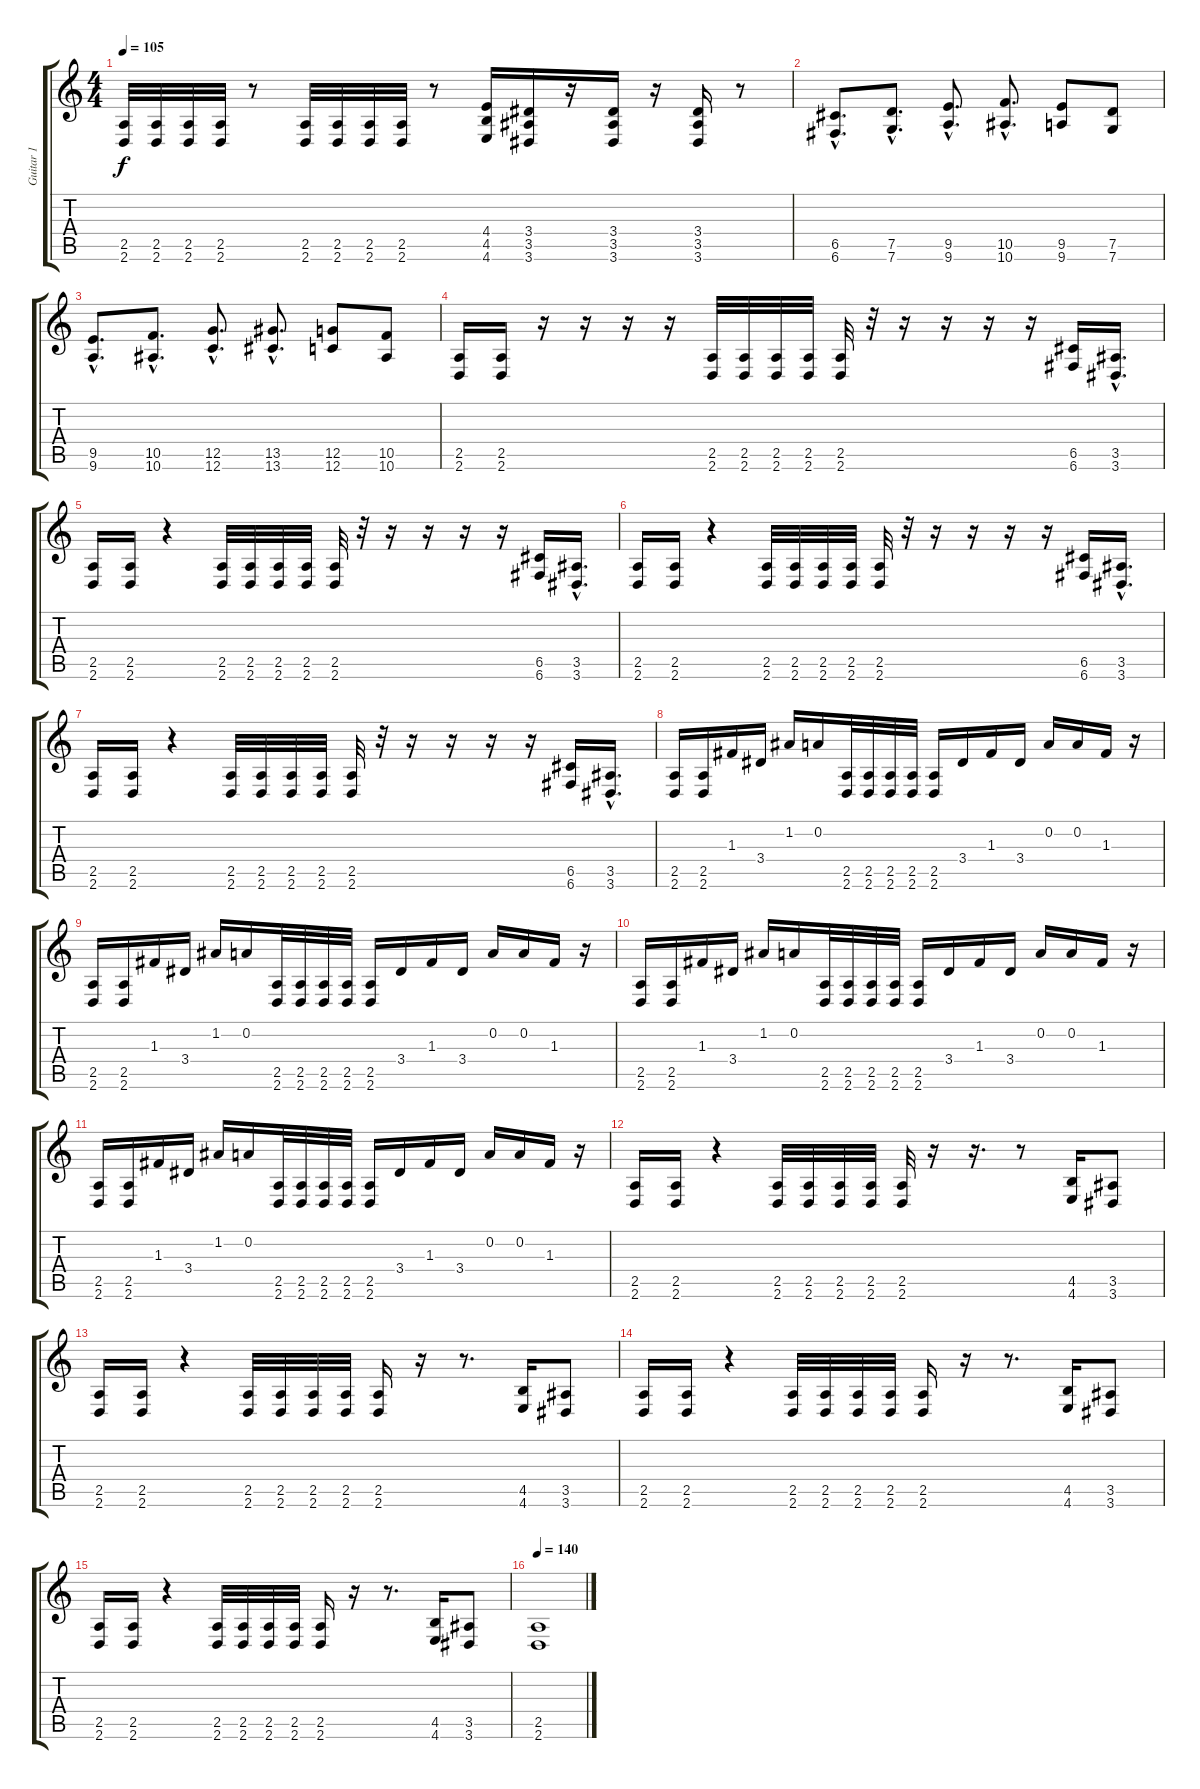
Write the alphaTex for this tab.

\track ("Guitar 1" "Guitar 1") {instrument overdrivenguitar}
\staff {score tabs}
\tuning (D4 A3 F3 C3 G2 C2) {hide}
\ts (4 4)
\tempo 105
\clef g2
\ks c
(2.5 2.6).32{dy f} (2.5 2.6).32 (2.5 2.6).32 (2.5 2.6).32 r.8 (2.5 2.6).32 (2.5 2.6).32 (2.5 2.6).32 (2.5 2.6).32 r.8 (4.4 4.5 4.6).16 (3.4 3.5 3.6).16 r.16 (3.4 3.5 3.6).16 r.16 (3.4 3.5 3.6).16 r.8 |
(6.5{hac} 6.6{hac}).8{d} (7.5{hac} 7.6{hac}).8{d} (9.5{hac} 9.6{hac}).8{d} (10.5{hac} 10.6{hac}).8{d} (9.5 9.6).8 (7.5 7.6).8 |
(9.5{hac} 9.6{hac}).8{d} (10.5{hac} 10.6{hac}).8{d} (12.5{hac} 12.6{hac}).8{d} (13.5{hac} 13.6{hac}).8{d} (12.5 12.6).8 (10.5 10.6).8 |
(2.5 2.6).16 (2.5 2.6).16 r.16 r.16 r.16 r.16 (2.5 2.6).32 (2.5 2.6).32 (2.5 2.6).32 (2.5 2.6).32 (2.5 2.6).32 r.32 r.16 r.16 r.16 r.16 (6.5 6.6).16 (3.5{hac} 3.6{hac}).16{d} |
(2.5 2.6).16 (2.5 2.6).16 r.4 (2.5 2.6).32 (2.5 2.6).32 (2.5 2.6).32 (2.5 2.6).32 (2.5 2.6).32 r.32 r.16 r.16 r.16 r.16 (6.5 6.6).16 (3.5{hac} 3.6{hac}).16{d} |
(2.5 2.6).16 (2.5 2.6).16 r.4 (2.5 2.6).32 (2.5 2.6).32 (2.5 2.6).32 (2.5 2.6).32 (2.5 2.6).32 r.32 r.16 r.16 r.16 r.16 (6.5 6.6).16 (3.5{hac} 3.6{hac}).16{d} |
(2.5 2.6).16 (2.5 2.6).16 r.4 (2.5 2.6).32 (2.5 2.6).32 (2.5 2.6).32 (2.5 2.6).32 (2.5 2.6).32 r.32 r.16 r.16 r.16 r.16 (6.5 6.6).16 (3.5{hac} 3.6{hac}).16{d} |
(2.5 2.6).16 (2.5 2.6).16 1.3.16 3.4.16 1.2.16 0.2.16 (2.5 2.6).32 (2.5 2.6).32 (2.5 2.6).32 (2.5 2.6).32 (2.5 2.6).16 3.4.16 1.3.16 3.4.16 0.2.16 0.2.16 1.3.16 r.16 |
(2.5 2.6).16 (2.5 2.6).16 1.3.16 3.4.16 1.2.16 0.2.16 (2.5 2.6).32 (2.5 2.6).32 (2.5 2.6).32 (2.5 2.6).32 (2.5 2.6).16 3.4.16 1.3.16 3.4.16 0.2.16 0.2.16 1.3.16 r.16 |
(2.5 2.6).16 (2.5 2.6).16 1.3.16 3.4.16 1.2.16 0.2.16 (2.5 2.6).32 (2.5 2.6).32 (2.5 2.6).32 (2.5 2.6).32 (2.5 2.6).16 3.4.16 1.3.16 3.4.16 0.2.16 0.2.16 1.3.16 r.16 |
(2.5 2.6).16 (2.5 2.6).16 1.3.16 3.4.16 1.2.16 0.2.16 (2.5 2.6).32 (2.5 2.6).32 (2.5 2.6).32 (2.5 2.6).32 (2.5 2.6).16 3.4.16 1.3.16 3.4.16 0.2.16 0.2.16 1.3.16 r.16 |
(2.5 2.6).16 (2.5 2.6).16 r.4 (2.5 2.6).32 (2.5 2.6).32 (2.5 2.6).32 (2.5 2.6).32 (2.5 2.6).32 r.16 r.16{d} r.8 (4.5 4.6).16 (3.5 3.6).8 |
(2.5 2.6).16 (2.5 2.6).16 r.4 (2.5 2.6).32 (2.5 2.6).32 (2.5 2.6).32 (2.5 2.6).32 (2.5 2.6).16 r.16 r.8{d} (4.5 4.6).16 (3.5 3.6).8 |
(2.5 2.6).16 (2.5 2.6).16 r.4 (2.5 2.6).32 (2.5 2.6).32 (2.5 2.6).32 (2.5 2.6).32 (2.5 2.6).16 r.16 r.8{d} (4.5 4.6).16 (3.5 3.6).8 |
(2.5 2.6).16 (2.5 2.6).16 r.4 (2.5 2.6).32 (2.5 2.6).32 (2.5 2.6).32 (2.5 2.6).32 (2.5 2.6).16 r.16 r.8{d} (4.5 4.6).16 (3.5 3.6).8 |
\tempo 140
(2.5 2.6).1
